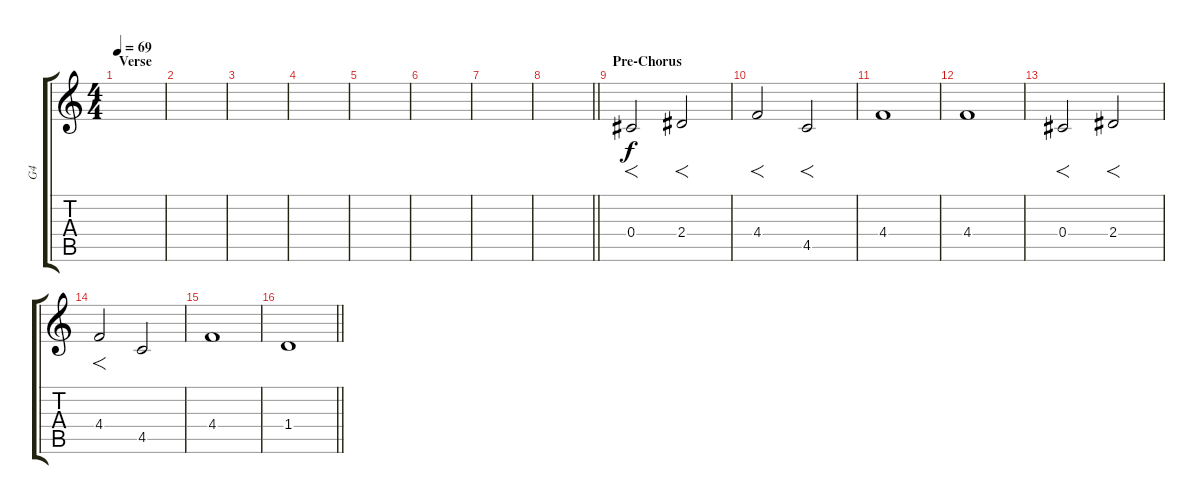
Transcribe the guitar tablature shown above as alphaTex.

\track ("G4" "G4") {instrument distortionguitar}
\staff {score tabs}
\tuning (Eb4 Bb3 Gb3 Db3 Ab2 Db2) {hide}
\ts (4 4)
\section ("" "Verse")
\tempo 69
\clef g2
\ks c
|
|
|
|
|
|
|
\barLineRight lightlight
|
\section ("" "Pre-Chorus")
0.4.2{f} 2.4.2{f} |
4.4.2{f} 4.5.2{f} |
4.4.1 |
4.4.1 |
0.4.2{f} 2.4.2{f} |
4.4.2{f} 4.5.2 |
4.4.1 |
\barLineRight lightlight
1.4.1
